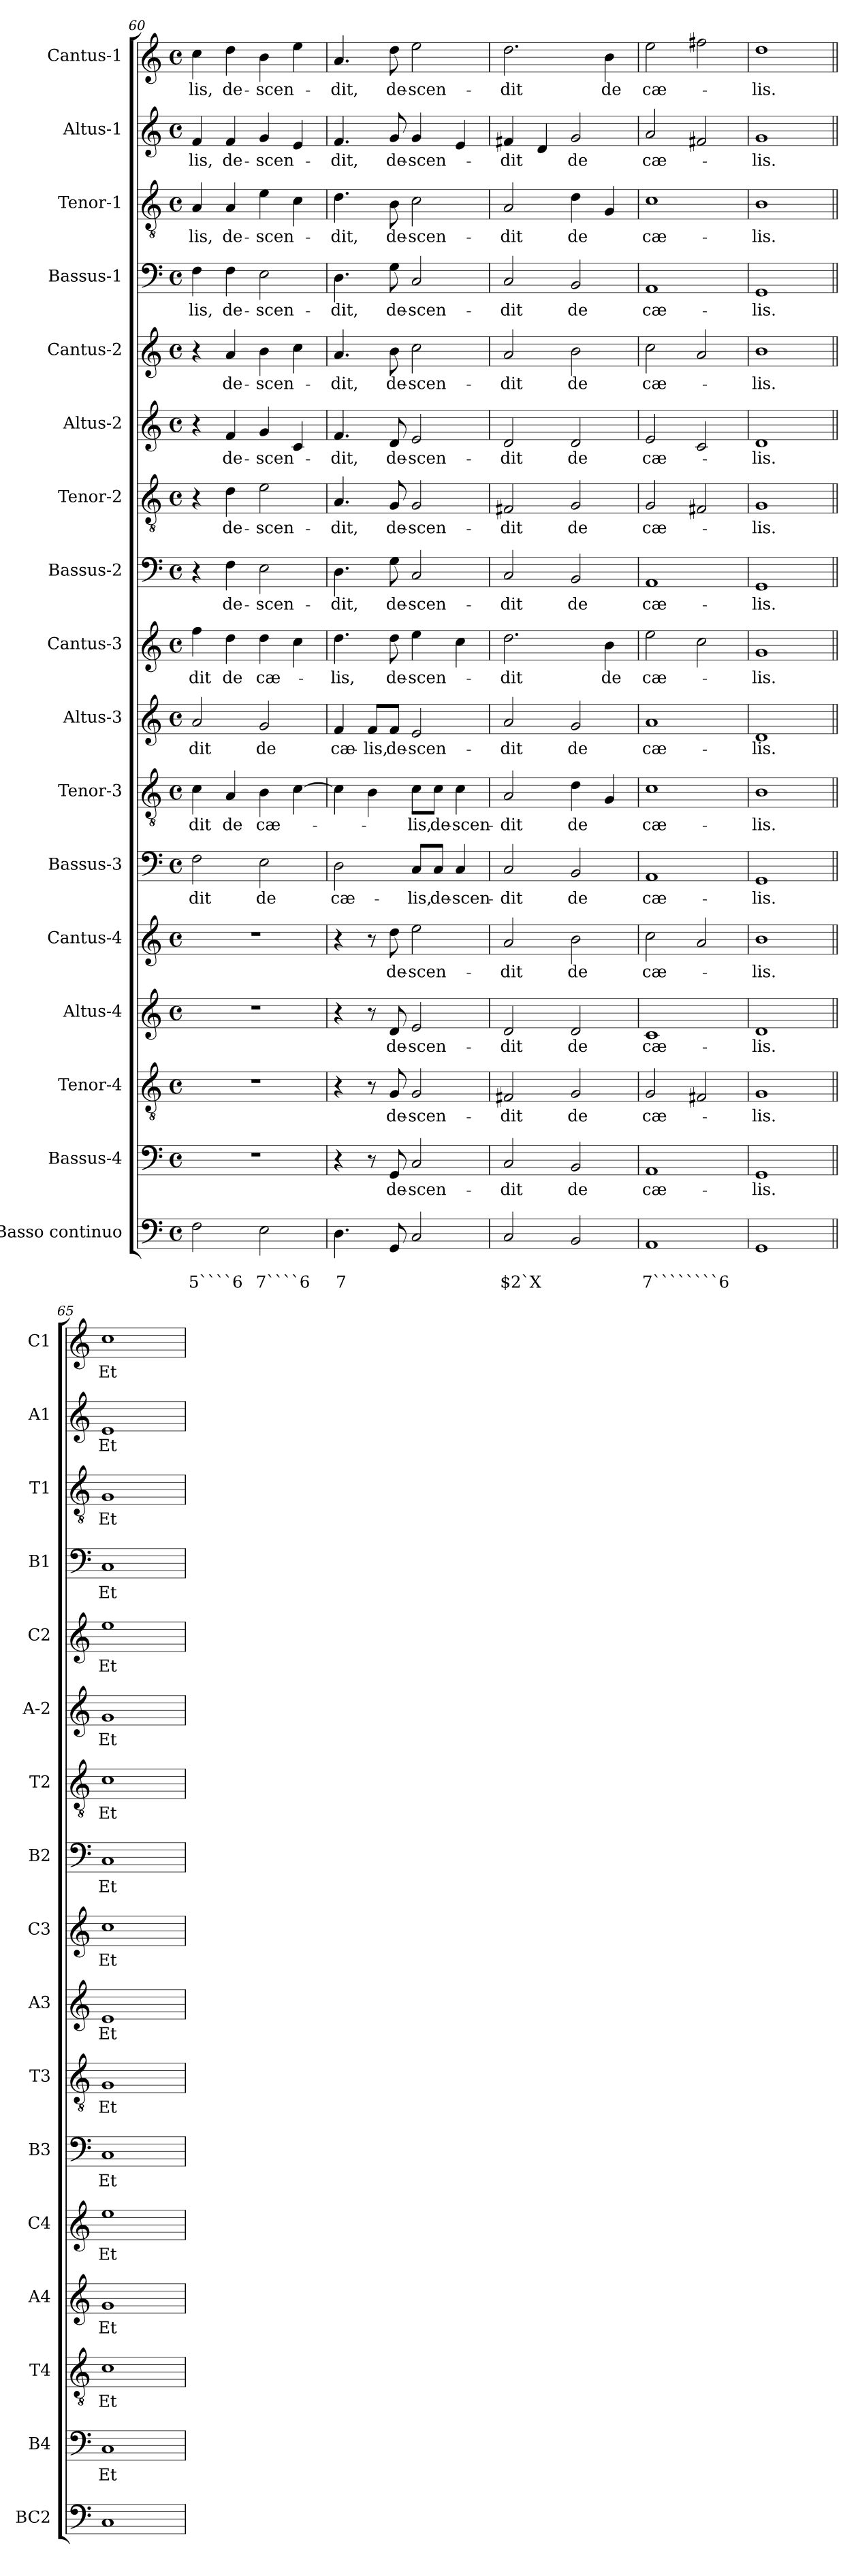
**kern	**text	**text	**kern	**text	**kern	**text	**kern	**text	**kern	**text	**kern	**text	**kern	**text	**kern	**text	**kern	**text	**kern	**text	**kern	**text	**kern	**text	**kern	**text	**kern	**text	**kern	**text	**kern	**text	**kern	**text
*part17	*part17	*part17	*part16	*part16	*part15	*part15	*part14	*part14	*part13	*part13	*part12	*part12	*part11	*part11	*part10	*part10	*part9	*part9	*part8	*part8	*part7	*part7	*part6	*part6	*part5	*part5	*part4	*part4	*part3	*part3	*part2	*part2	*part1	*part1
*staff17	*staff17	*staff17	*staff16	*staff16	*staff15	*staff15	*staff14	*staff14	*staff13	*staff13	*staff12	*staff12	*staff11	*staff11	*staff10	*staff10	*staff9	*staff9	*staff8	*staff8	*staff7	*staff7	*staff6	*staff6	*staff5	*staff5	*staff4	*staff4	*staff3	*staff3	*staff2	*staff2	*staff1	*staff1
*I"Basso continuo	*	*	*I"Bassus-4	*	*I"Tenor-4	*	*I"Altus-4	*	*I"Cantus-4	*	*I"Bassus-3	*	*I"Tenor-3	*	*I"Altus-3	*	*I"Cantus-3	*	*I"Bassus-2	*	*I"Tenor-2	*	*I"Altus-2	*	*I"Cantus-2	*	*I"Bassus-1	*	*I"Tenor-1	*	*I"Altus-1	*	*I"Cantus-1	*
*I'BC2	*	*	*I'B4	*	*I'T4	*	*I'A4	*	*I'C4	*	*I'B3	*	*I'T3	*	*I'A3	*	*I'C3	*	*I'B2	*	*I'T2	*	*I'A-2	*	*I'C2	*	*I'B1	*	*I'T1	*	*I'A1	*	*I'C1	*
*clefF4	*	*	*clefF4	*	*clefGv2	*	*clefG2	*	*clefG2	*	*clefF4	*	*clefGv2	*	*clefG2	*	*clefG2	*	*clefF4	*	*clefGv2	*	*clefG2	*	*clefG2	*	*clefF4	*	*clefGv2	*	*clefG2	*	*clefG2	*
*k[]	*	*	*k[]	*	*k[]	*	*k[]	*	*k[]	*	*k[]	*	*k[]	*	*k[]	*	*k[]	*	*k[]	*	*k[]	*	*k[]	*	*k[]	*	*k[]	*	*k[]	*	*k[]	*	*k[]	*
*C:	*	*	*C:	*	*C:	*	*C:	*	*C:	*	*C:	*	*C:	*	*C:	*	*C:	*	*C:	*	*C:	*	*C:	*	*C:	*	*C:	*	*C:	*	*C:	*	*C:	*
*M4/4	*	*	*M4/4	*	*M4/4	*	*M4/4	*	*M4/4	*	*M4/4	*	*M4/4	*	*M4/4	*	*M4/4	*	*M4/4	*	*M4/4	*	*M4/4	*	*M4/4	*	*M4/4	*	*M4/4	*	*M4/4	*	*M4/4	*
*met(c)	*	*	*met(c)	*	*met(c)	*	*met(c)	*	*met(c)	*	*met(c)	*	*met(c)	*	*met(c)	*	*met(c)	*	*met(c)	*	*met(c)	*	*met(c)	*	*met(c)	*	*met(c)	*	*met(c)	*	*met(c)	*	*met(c)	*
=60	=60	=60	=60	=60	=60	=60	=60	=60	=60	=60	=60	=60	=60	=60	=60	=60	=60	=60	=60	=60	=60	=60	=60	=60	=60	=60	=60	=60	=60	=60	=60	=60	=60	=60
!	!	!LO:LY:b	!	!	!	!	!	!	!	!	!	!LO:LY:b	!	!LO:LY:b	!	!LO:LY:b	!	!LO:LY:b	!	!	!	!	!	!	!	!	!	!LO:LY:b	!	!LO:LY:b	!	!LO:LY:b	!	!LO:LY:b
2F\	.	5````6	1r	.	1r	.	1r	.	1r	.	2F\	-dit	4c\	-dit	2a/	-dit	4ff\	-dit	4r	.	4r	.	4r	.	4r	.	4F\	-lis,	4A/	-lis,	4f/	-lis,	4cc\	-lis,
!	!	!	!	!	!	!	!	!	!	!	!	!	!	!LO:LY:b	!	!	!	!LO:LY:b	!	!LO:LY:b	!	!LO:LY:b	!	!LO:LY:b	!	!LO:LY:b	!	!LO:LY:b	!	!LO:LY:b	!	!LO:LY:b	!	!LO:LY:b
.	.	.	.	.	.	.	.	.	.	.	.	.	4A/	de	.	.	4dd\	de	4F\	de-	4d\	de-	4f/	de-	4a/	de-	4F\	de-	4A/	de-	4f/	de-	4dd\	de-
!	!	!LO:LY:b	!	!	!	!	!	!	!	!	!	!LO:LY:b	!	!LO:LY:b	!	!LO:LY:b	!	!LO:LY:b	!	!LO:LY:b	!	!LO:LY:b	!	!LO:LY:b	!	!LO:LY:b	!	!LO:LY:b	!	!LO:LY:b	!	!LO:LY:b	!	!LO:LY:b
2E\	.	7````6	.	.	.	.	.	.	.	.	2E\	de	4B\	cæ-	2g/	de	4dd\	cæ-	2E\	-scen-	2e\	-scen-	4g/	-scen-	4b\	-scen-	2E\	-scen-	4e\	-scen-	4g/	-scen-	4b\	-scen-
.	.	.	.	.	.	.	.	.	.	.	.	.	[4c\	.	.	.	4cc\	.	.	.	.	.	4c/	.	4cc\	.	.	.	4c\	.	4e/	.	4ee\	.
=61	=61	=61	=61	=61	=61	=61	=61	=61	=61	=61	=61	=61	=61	=61	=61	=61	=61	=61	=61	=61	=61	=61	=61	=61	=61	=61	=61	=61	=61	=61	=61	=61	=61	=61
!	!	!LO:LY:b	!	!	!	!	!	!	!	!	!	!LO:LY:b	!	!	!	!LO:LY:b	!	!LO:LY:b	!	!LO:LY:b	!	!LO:LY:b	!	!LO:LY:b	!	!LO:LY:b	!	!LO:LY:b	!	!LO:LY:b	!	!LO:LY:b	!	!LO:LY:b
4.D\	.	7	4r	.	4r	.	4r	.	4r	.	2D\	cæ-	4c\]	.	4f/	cæ-	4.dd\	-lis,	4.D\	-dit,	4.A/	-dit,	4.f/	-dit,	4.a/	-dit,	4.D\	-dit,	4.d\	-dit,	4.f/	-dit,	4.a/	-dit,
!	!	!	!	!	!	!	!	!	!	!	!	!	!	!	!	!LO:LY:b	!	!	!	!	!	!	!	!	!	!	!	!	!	!	!	!	!	!
.	.	.	8r	.	8r	.	8r	.	8r	.	.	.	4B\	.	8f/L	-lis,	.	.	.	.	.	.	.	.	.	.	.	.	.	.	.	.	.	.
!	!	!	!	!LO:LY:b	!	!LO:LY:b	!	!LO:LY:b	!	!LO:LY:b	!	!	!	!	!	!LO:LY:b	!	!LO:LY:b	!	!LO:LY:b	!	!LO:LY:b	!	!LO:LY:b	!	!LO:LY:b	!	!LO:LY:b	!	!LO:LY:b	!	!LO:LY:b	!	!LO:LY:b
8GG/	.	.	8GG/	de-	8G/	de-	8d/	de-	8dd\	de-	.	.	.	.	8f/J	de-	8dd\	de-	8G\	de-	8G/	de-	8d/	de-	8b\	de-	8G\	de-	8B\	de-	8g/	de-	8dd\	de-
!	!	!	!	!LO:LY:b	!	!LO:LY:b	!	!LO:LY:b	!	!LO:LY:b	!	!LO:LY:b	!	!LO:LY:b	!	!LO:LY:b	!	!LO:LY:b	!	!LO:LY:b	!	!LO:LY:b	!	!LO:LY:b	!	!LO:LY:b	!	!LO:LY:b	!	!LO:LY:b	!	!LO:LY:b	!	!LO:LY:b
2C/	.	.	2C/	-scen-	2G/	-scen-	2e/	-scen-	2ee\	-scen-	8C/L	-lis,	8c\L	-lis,	2e/	-scen-	4ee\	-scen-	2C/	-scen-	2G/	-scen-	2e/	-scen-	2cc\	-scen-	2C/	-scen-	2c\	-scen-	4g/	-scen-	2ee\	-scen-
!	!	!	!	!	!	!	!	!	!	!	!	!LO:LY:b	!	!LO:LY:b	!	!	!	!	!	!	!	!	!	!	!	!	!	!	!	!	!	!	!	!
.	.	.	.	.	.	.	.	.	.	.	8C/J	de-	8c\J	de-	.	.	.	.	.	.	.	.	.	.	.	.	.	.	.	.	.	.	.	.
!	!	!	!	!	!	!	!	!	!	!	!	!LO:LY:b	!	!LO:LY:b	!	!	!	!	!	!	!	!	!	!	!	!	!	!	!	!	!	!	!	!
.	.	.	.	.	.	.	.	.	.	.	4C/	-scen-	4c\	-scen-	.	.	4cc\	.	.	.	.	.	.	.	.	.	.	.	.	.	4e/	.	.	.
=62	=62	=62	=62	=62	=62	=62	=62	=62	=62	=62	=62	=62	=62	=62	=62	=62	=62	=62	=62	=62	=62	=62	=62	=62	=62	=62	=62	=62	=62	=62	=62	=62	=62	=62
!	!	!LO:LY:b	!	!LO:LY:b	!	!LO:LY:b	!	!LO:LY:b	!	!LO:LY:b	!	!LO:LY:b	!	!LO:LY:b	!	!LO:LY:b	!	!LO:LY:b	!	!LO:LY:b	!	!LO:LY:b	!	!LO:LY:b	!	!LO:LY:b	!	!LO:LY:b	!	!LO:LY:b	!	!LO:LY:b	!	!LO:LY:b
2C/	.	$2`X	2C/	-dit	2F#X/	-dit	2d/	-dit	2a/	-dit	2C/	-dit	2A/	-dit	2a/	-dit	2.dd\	-dit	2C/	-dit	2F#X/	-dit	2d/	-dit	2a/	-dit	2C/	-dit	2A/	-dit	4f#X/	-dit	2.dd\	-dit
.	.	.	.	.	.	.	.	.	.	.	.	.	.	.	.	.	.	.	.	.	.	.	.	.	.	.	.	.	.	.	4d/	.	.	.
!	!	!	!	!LO:LY:b	!	!LO:LY:b	!	!LO:LY:b	!	!LO:LY:b	!	!LO:LY:b	!	!LO:LY:b	!	!LO:LY:b	!	!	!	!LO:LY:b	!	!LO:LY:b	!	!LO:LY:b	!	!LO:LY:b	!	!LO:LY:b	!	!LO:LY:b	!	!LO:LY:b	!	!
2BB/	.	.	2BB/	de	2G/	de	2d/	de	2b\	de	2BB/	de	4d\	de	2g/	de	.	.	2BB/	de	2G/	de	2d/	de	2b\	de	2BB/	de	4d\	de	2g/	de	.	.
!	!	!	!	!	!	!	!	!	!	!	!	!	!	!	!	!	!	!LO:LY:b	!	!	!	!	!	!	!	!	!	!	!	!	!	!	!	!LO:LY:b
.	.	.	.	.	.	.	.	.	.	.	.	.	4G/	.	.	.	4b\	de	.	.	.	.	.	.	.	.	.	.	4G/	.	.	.	4b\	de
=63	=63	=63	=63	=63	=63	=63	=63	=63	=63	=63	=63	=63	=63	=63	=63	=63	=63	=63	=63	=63	=63	=63	=63	=63	=63	=63	=63	=63	=63	=63	=63	=63	=63	=63
!	!	!LO:LY:b	!	!LO:LY:b	!	!LO:LY:b	!	!LO:LY:b	!	!LO:LY:b	!	!LO:LY:b	!	!LO:LY:b	!	!LO:LY:b	!	!LO:LY:b	!	!LO:LY:b	!	!LO:LY:b	!	!LO:LY:b	!	!LO:LY:b	!	!LO:LY:b	!	!LO:LY:b	!	!LO:LY:b	!	!LO:LY:b
1AA	.	7````````6	1AA	cæ-	2G/	cæ-	1c	cæ-	2cc\	cæ-	1AA	cæ-	1c	cæ-	1a	cæ-	2ee\	cæ-	1AA	cæ-	2G/	cæ-	2e/	cæ-	2cc\	cæ-	1AA	cæ-	1c	cæ-	2a/	cæ-	2ee\	cæ-
.	.	.	.	.	2F#X/	.	.	.	2a/	.	.	.	.	.	.	.	2cc\	.	.	.	2F#X/	.	2c/	.	2a/	.	.	.	.	.	2f#X/	.	2ff#X\	.
=64	=64	=64	=64	=64	=64	=64	=64	=64	=64	=64	=64	=64	=64	=64	=64	=64	=64	=64	=64	=64	=64	=64	=64	=64	=64	=64	=64	=64	=64	=64	=64	=64	=64	=64
!	!	!	!	!LO:LY:b	!	!LO:LY:b	!	!LO:LY:b	!	!LO:LY:b	!	!LO:LY:b	!	!LO:LY:b	!	!LO:LY:b	!	!LO:LY:b	!	!LO:LY:b	!	!LO:LY:b	!	!LO:LY:b	!	!LO:LY:b	!	!LO:LY:b	!	!LO:LY:b	!	!LO:LY:b	!	!LO:LY:b
1GG	.	.	1GG	-lis.	1G	-lis.	1d	-lis.	1b	-lis.	1GG	-lis.	1B	-lis.	1d	-lis.	1g	-lis.	1GG	-lis.	1G	-lis.	1d	-lis.	1b	-lis.	1GG	-lis.	1B	-lis.	1g	-lis.	1dd	-lis.
!!LO:PB:g=z
=65||	=65||	=65||	=65||	=65||	=65||	=65||	=65||	=65||	=65||	=65||	=65||	=65||	=65||	=65||	=65||	=65||	=65||	=65||	=65||	=65||	=65||	=65||	=65||	=65||	=65||	=65||	=65||	=65||	=65||	=65||	=65||	=65||	=65||	=65||
!	!	!	!	!LO:LY:b	!	!LO:LY:b	!	!LO:LY:b	!	!LO:LY:b	!	!LO:LY:b	!	!LO:LY:b	!	!LO:LY:b	!	!LO:LY:b	!	!LO:LY:b	!	!LO:LY:b	!	!LO:LY:b	!	!LO:LY:b	!	!LO:LY:b	!	!LO:LY:b	!	!LO:LY:b	!	!LO:LY:b
1C	.	.	1C	Et	1c	Et	1g	Et	1ee	Et	1C	Et	1G	Et	1e	Et	1cc	Et	1C	Et	1c	Et	1g	Et	1ee	Et	1C	Et	1G	Et	1e	Et	1cc	Et
=	=	=	=	=	=	=	=	=	=	=	=	=	=	=	=	=	=	=	=	=	=	=	=	=	=	=	=	=	=	=	=	=	=	=
*-	*-	*-	*-	*-	*-	*-	*-	*-	*-	*-	*-	*-	*-	*-	*-	*-	*-	*-	*-	*-	*-	*-	*-	*-	*-	*-	*-	*-	*-	*-	*-	*-	*-	*-
